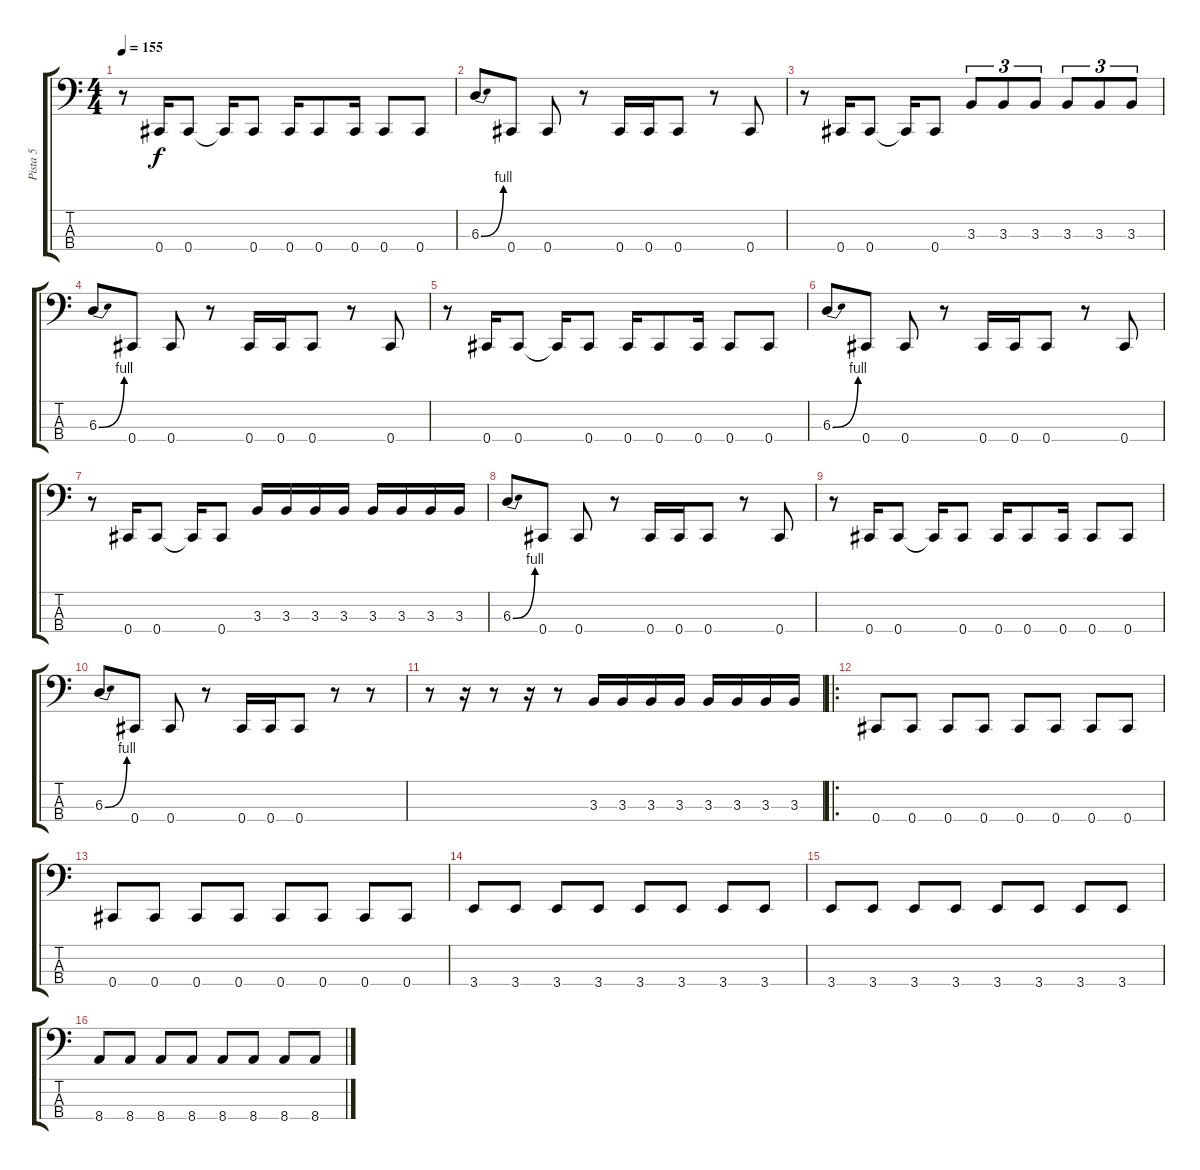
\track ("Pista 5" "Pista 5") {instrument electricbassfinger}
\staff {score tabs}
\tuning (Gb2 Db2 Ab1 Db1) {hide}
\ts (4 4)
\tempo 155
\clef f4
\ks c
r.8{dy f} 0.4.16 0.4.8 0.4{t}.16 0.4.8 0.4.16 0.4.8 0.4.16 0.4.8 0.4.8 |
6.3{be (bend 0 0 60 4)}.8 0.4.8 0.4.8 r.8 0.4.16 0.4.16 0.4.8 r.8 0.4.8 |
r.8 0.4.16 0.4.8 0.4{t}.16 0.4.8 3.3.8{tu (3 2)} 3.3.8{tu (3 2)} 3.3.8{tu (3 2)} 3.3.8{tu (3 2)} 3.3.8{tu (3 2)} 3.3.8{tu (3 2)} |
6.3{be (bend 0 0 60 4)}.8 0.4.8 0.4.8 r.8 0.4.16 0.4.16 0.4.8 r.8 0.4.8 |
r.8 0.4.16 0.4.8 0.4{t}.16 0.4.8 0.4.16 0.4.8 0.4.16 0.4.8 0.4.8 |
6.3{be (bend 0 0 60 4)}.8 0.4.8 0.4.8 r.8 0.4.16 0.4.16 0.4.8 r.8 0.4.8 |
r.8 0.4.16 0.4.8 0.4{t}.16 0.4.8 3.3.16 3.3.16 3.3.16 3.3.16 3.3.16 3.3.16 3.3.16 3.3.16 |
6.3{be (bend 0 0 60 4)}.8 0.4.8 0.4.8 r.8 0.4.16 0.4.16 0.4.8 r.8 0.4.8 |
r.8 0.4.16 0.4.8 0.4{t}.16 0.4.8 0.4.16 0.4.8 0.4.16 0.4.8 0.4.8 |
6.3{be (bend 0 0 60 4)}.8 0.4.8 0.4.8 r.8 0.4.16 0.4.16 0.4.8 r.8 r.8 |
r.8 r.16 r.8 r.16 r.8 3.3.16 3.3.16 3.3.16 3.3.16 3.3.16 3.3.16 3.3.16 3.3.16 |
\ro
0.4.8 0.4.8 0.4.8 0.4.8 0.4.8 0.4.8 0.4.8 0.4.8 |
0.4.8 0.4.8 0.4.8 0.4.8 0.4.8 0.4.8 0.4.8 0.4.8 |
3.4.8 3.4.8 3.4.8 3.4.8 3.4.8 3.4.8 3.4.8 3.4.8 |
3.4.8 3.4.8 3.4.8 3.4.8 3.4.8 3.4.8 3.4.8 3.4.8 |
8.4.8 8.4.8 8.4.8 8.4.8 8.4.8 8.4.8 8.4.8 8.4.8
